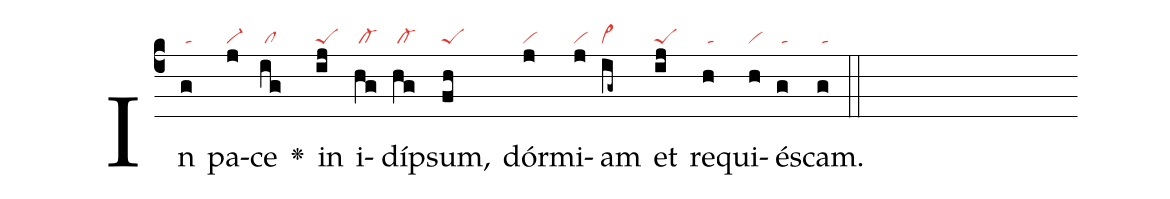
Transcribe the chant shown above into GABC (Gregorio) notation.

nabc-lines:1;
%%
(c4)In(g|/ta) pa(j|vi-)ce(ig|/cl) <v>\greheightstar</v>() in(ij|peS) i(hg|/cl-)díp(hg|/cl-)sum,(fh|peS) dór(j|vi)mi(j|vi)am(ig~|cl~) et(ij|peS) re(h|/ta)qui(h|vi)és(g|/ta)cam.(g|/ta) (::z)
